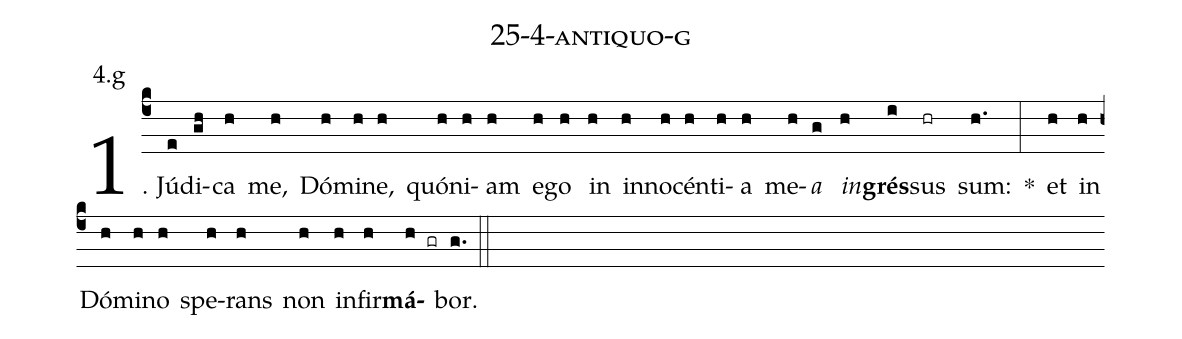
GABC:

name: 25-4-antiquo-g;
annotation: 4.g;
%%
(c4)1. Jú(e)di(gh)ca(h) me,(h) Dó(h)mi(h)ne,(h) quón(h)i(h)am(h) e(h)go(h) in(h) in(h)no(h)cén(h)ti(h)a(h) me(h)<i>a</i>(g) <i>in</i>(h)<b>grés</b>(i)sus(hr) sum:(h.) *(:) et(h) in(h) Dó(h)mi(h)no(h) spe(h)rans(h) non(h) in(h)fir(h)<b>má</b>(h gr)bor.(g.) (::)
